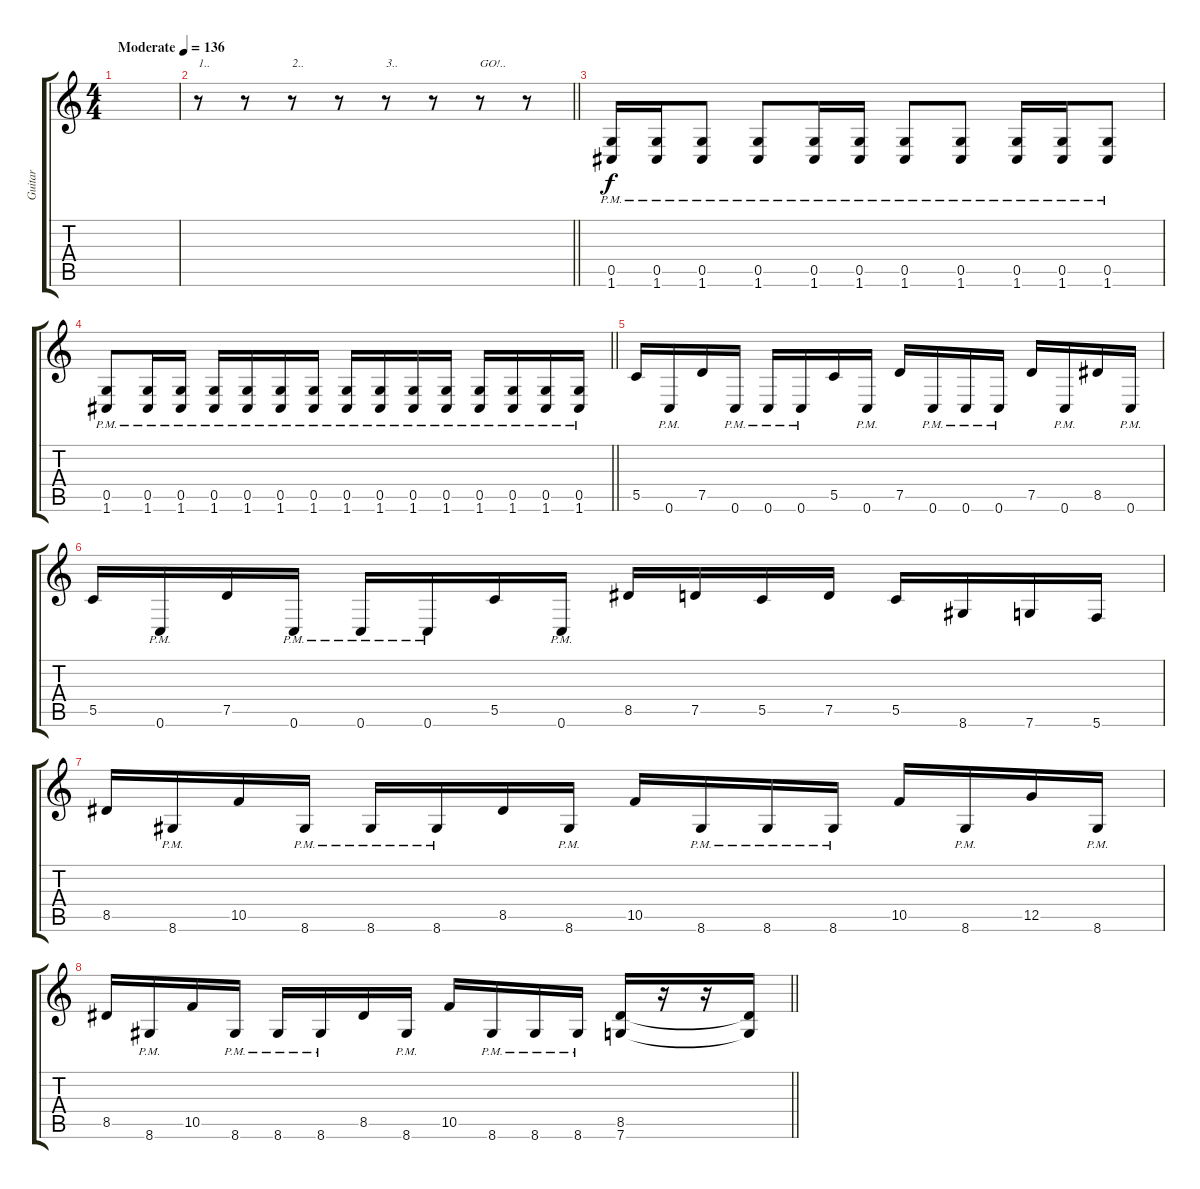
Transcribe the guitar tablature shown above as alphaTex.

\track ("Guitar" "Guitar") {instrument distortionguitar}
\staff {score tabs}
\tuning (D4 A3 F3 C3 G2 C2) {hide}
\ts (4 4)
\tempo (136 "Moderate")
\clef g2
\ks c
|
\barLineRight lightlight
r.8{txt "1.."} r.8 r.8{txt "2.."} r.8 r.8{txt "3.."} r.8 r.8{txt "GO!.."} r.8 |
\section ("" "")
(0.5{pm} 1.6{pm}).16 (0.5{pm} 1.6{pm}).16 (0.5{pm} 1.6{pm}).8 (0.5{pm} 1.6{pm}).8 (0.5{pm} 1.6{pm}).16 (0.5{pm} 1.6{pm}).16 (0.5{pm} 1.6{pm}).8 (0.5{pm} 1.6{pm}).8 (0.5{pm} 1.6{pm}).16 (0.5{pm} 1.6{pm}).16 (0.5{pm} 1.6{pm}).8 |
\barLineRight lightlight
(0.5{pm} 1.6{pm}).8 (0.5{pm} 1.6{pm}).16 (0.5{pm} 1.6{pm}).16 (0.5{pm} 1.6{pm}).16 (0.5{pm} 1.6{pm}).16 (0.5{pm} 1.6{pm}).16 (0.5{pm} 1.6{pm}).16 (0.5{pm} 1.6{pm}).16 (0.5{pm} 1.6{pm}).16 (0.5{pm} 1.6{pm}).16 (0.5{pm} 1.6{pm}).16 (0.5{pm} 1.6{pm}).16 (0.5{pm} 1.6{pm}).16 (0.5{pm} 1.6{pm}).16 (0.5{pm} 1.6{pm}).16 |
\section ("" "")
5.5.16 0.6{pm}.16 7.5.16 0.6{pm}.16 0.6{pm}.16 0.6{pm}.16 5.5.16 0.6{pm}.16 7.5.16 0.6{pm}.16 0.6{pm}.16 0.6{pm}.16 7.5.16 0.6{pm}.16 8.5.16 0.6{pm}.16 |
5.5.16 0.6{pm}.16 7.5.16 0.6{pm}.16 0.6{pm}.16 0.6{pm}.16 5.5.16 0.6{pm}.16 8.5.16 7.5.16 5.5.16 7.5.16 5.5.16 8.6.16 7.6.16 5.6.16 |
8.5.16 8.6{pm}.16 10.5.16 8.6{pm}.16 8.6{pm}.16 8.6{pm}.16 8.5.16 8.6{pm}.16 10.5.16 8.6{pm}.16 8.6{pm}.16 8.6{pm}.16 10.5.16 8.6{pm}.16 12.5.16 8.6{pm}.16 |
\barLineRight lightlight
8.5.16 8.6{pm}.16 10.5.16 8.6{pm}.16 8.6{pm}.16 8.6{pm}.16 8.5.16 8.6{pm}.16 10.5.16 8.6{pm}.16 8.6{pm}.16 8.6{pm}.16 (8.5 7.6).16 r.16 r.16 (8.5{t} 7.6{t}).16
